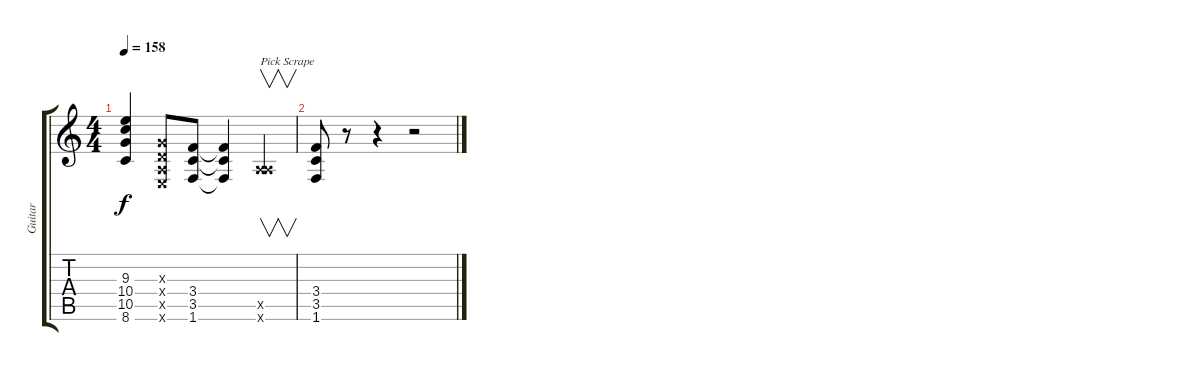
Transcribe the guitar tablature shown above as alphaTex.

\track ("Guitar" "Guitar") {instrument overdrivenguitar}
\staff {score tabs}
\tuning (E4 B3 G3 D3 A2 E2) {hide}
\ts (4 4)
\tempo 158
\clef g2
\ks c
(9.3 10.4 10.5 8.6).4{dy f} (0.3{x} 0.4{x} 0.5{x} 0.6{x}).8 (3.4 3.5 1.6).8 (3.4{t} 3.5{t} 1.6{t}).4 (0.5{x} 5.6{x}).4{v txt "Pick Scrape"} |
(3.4 3.5 1.6).8 r.8 r.4 r.2
